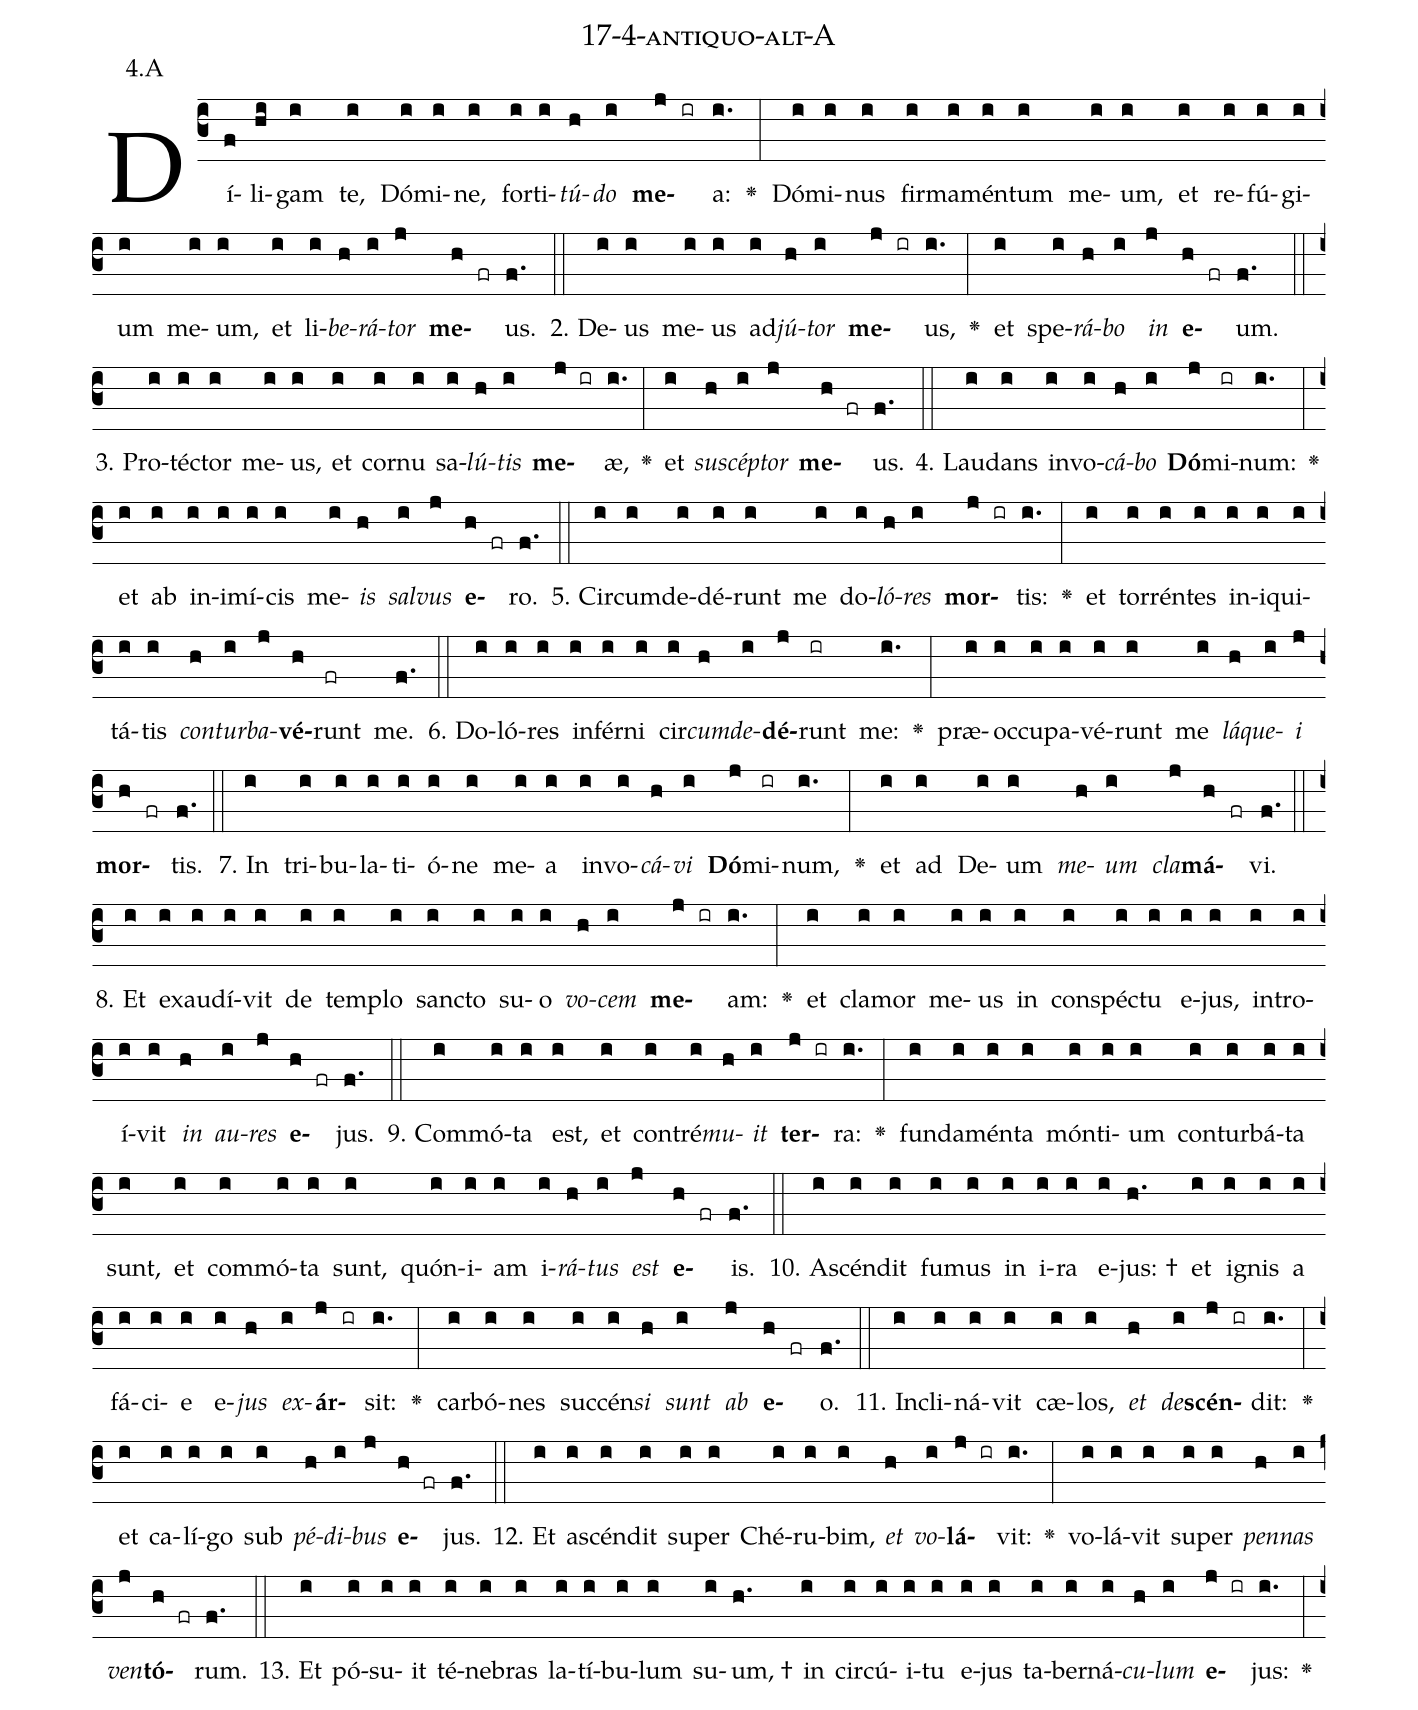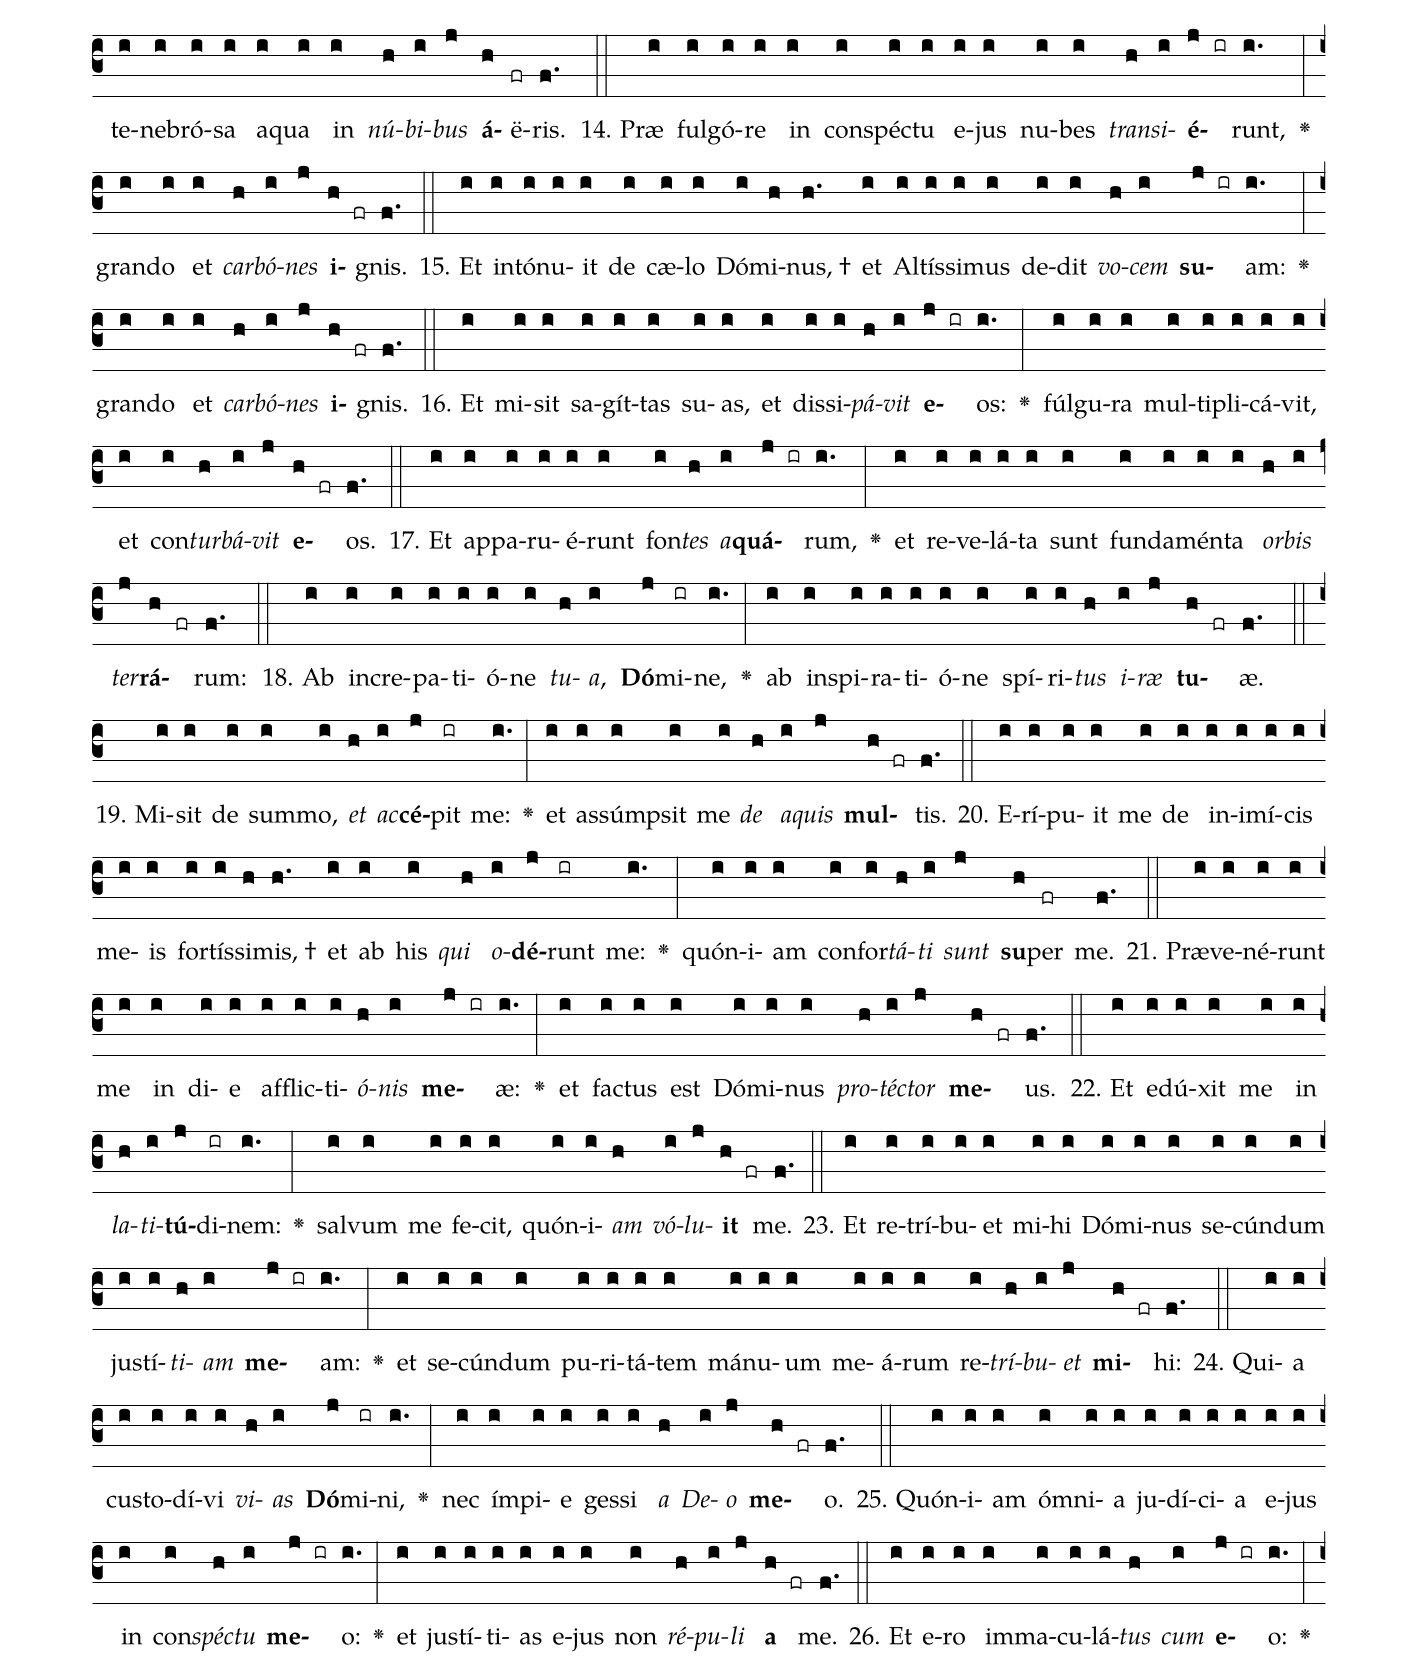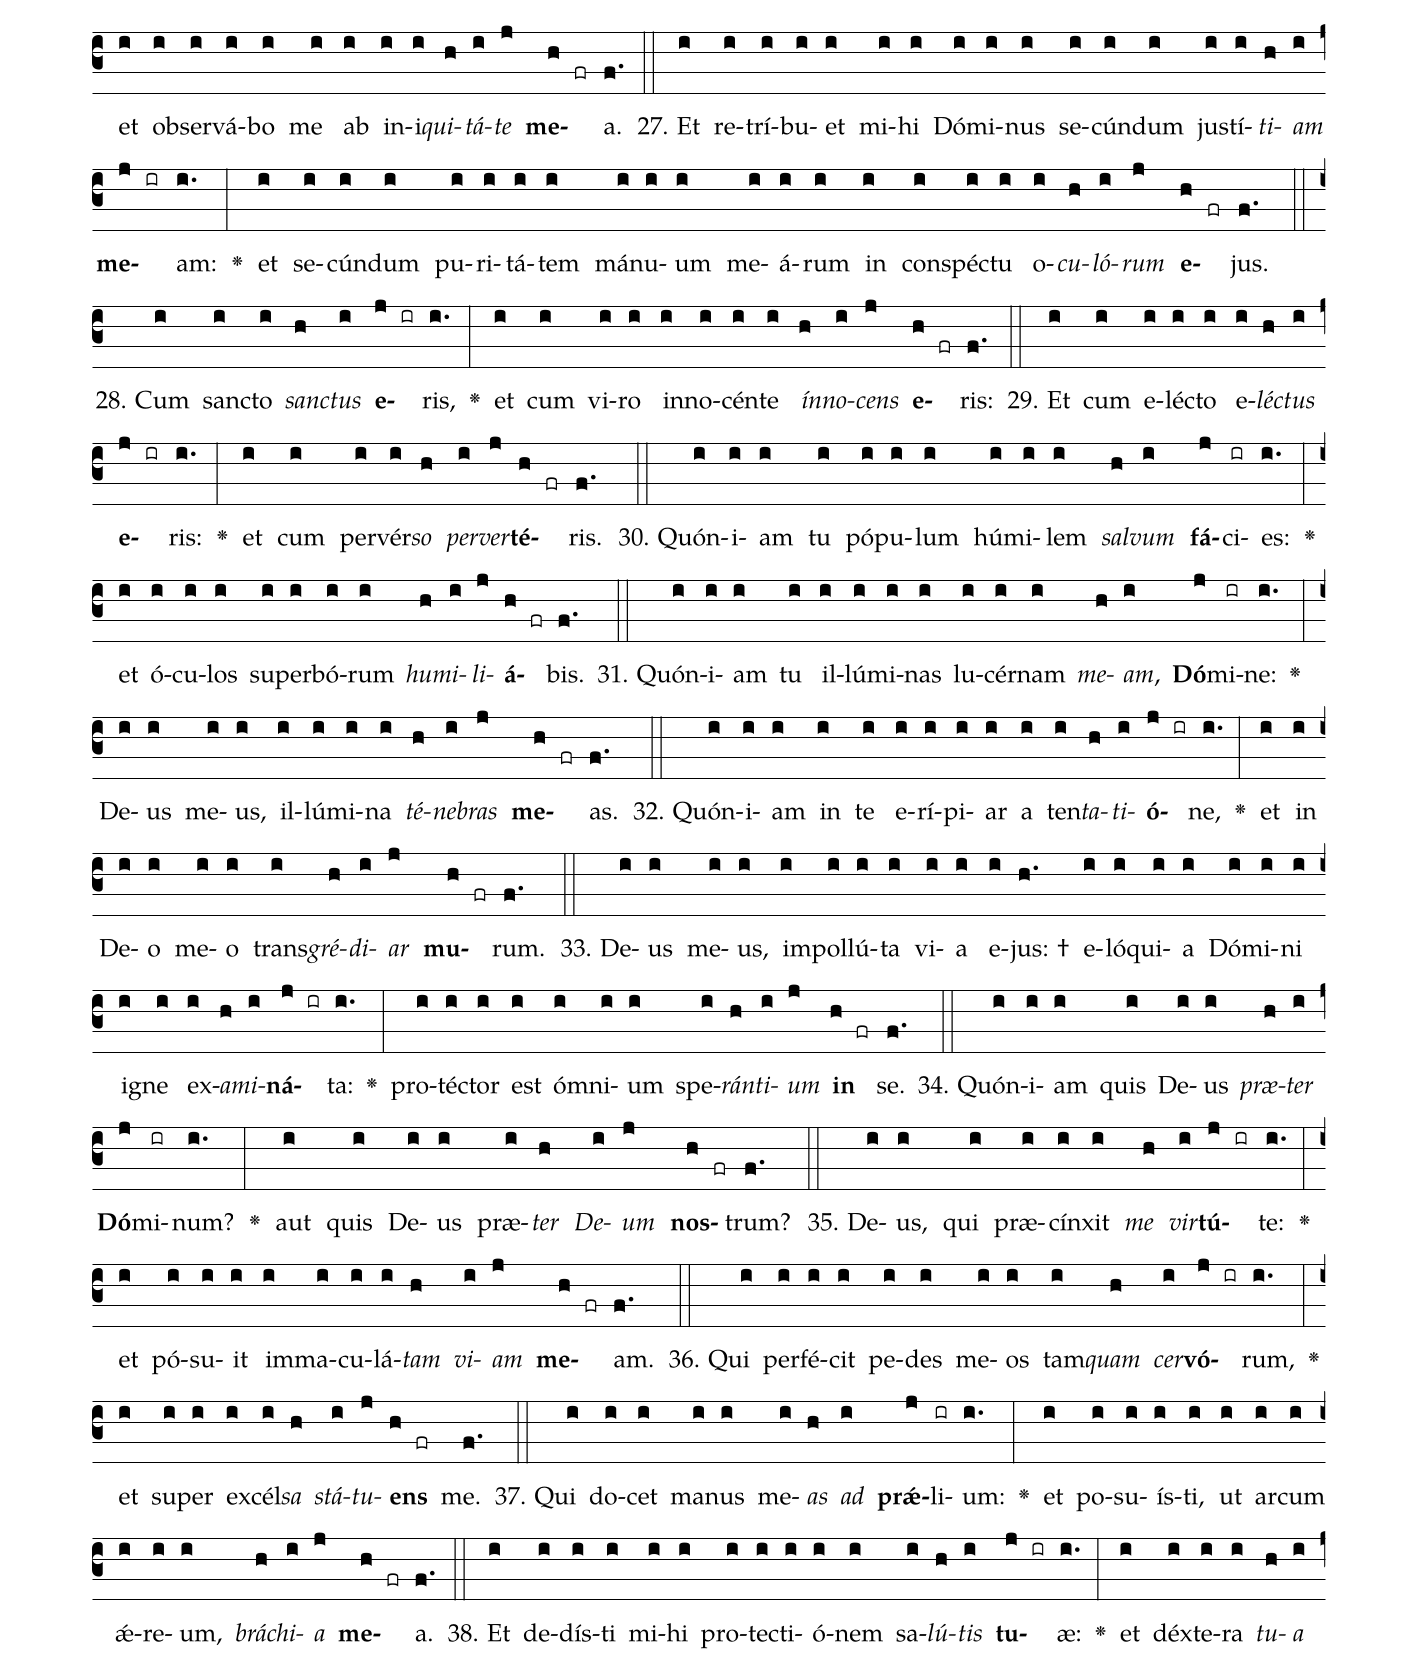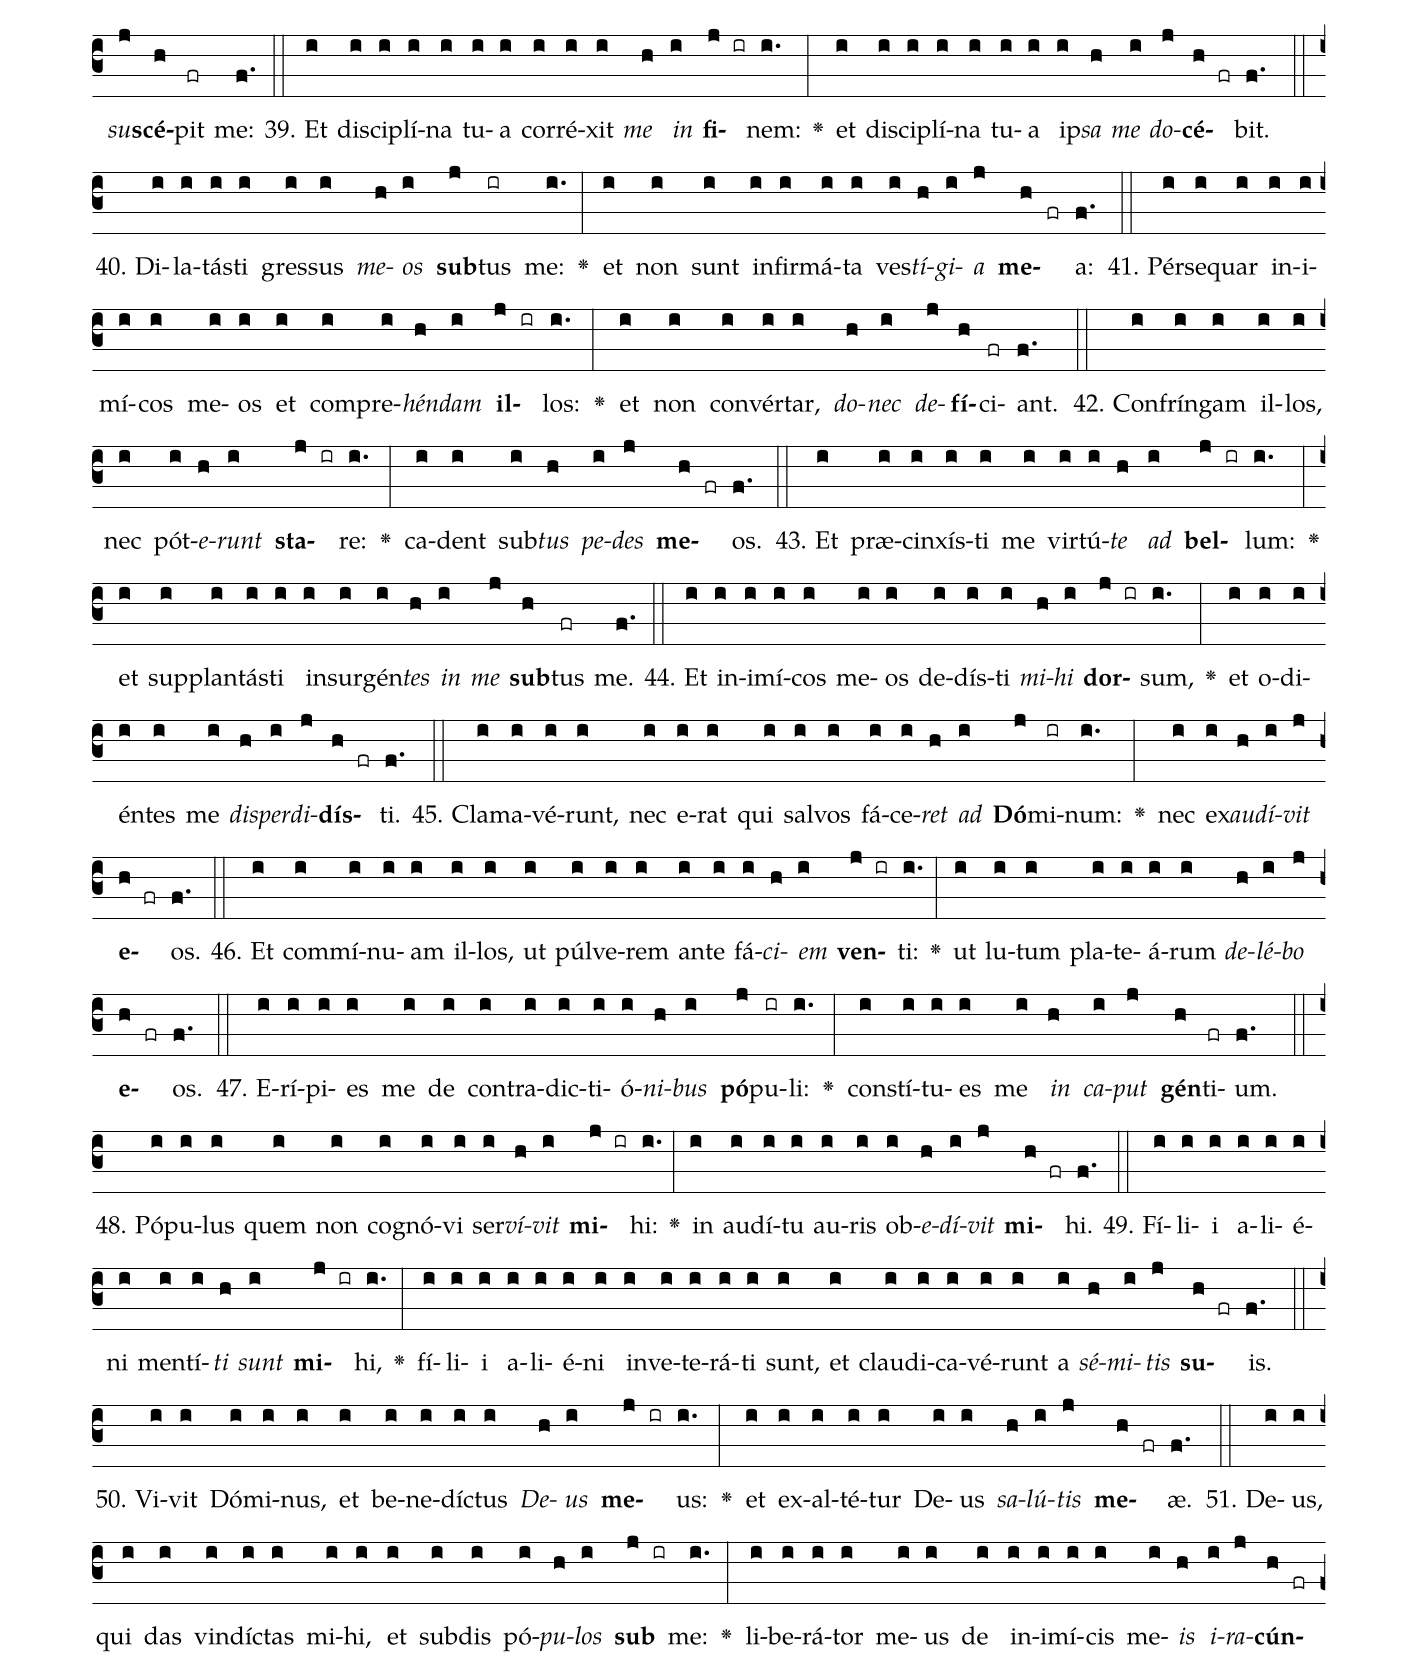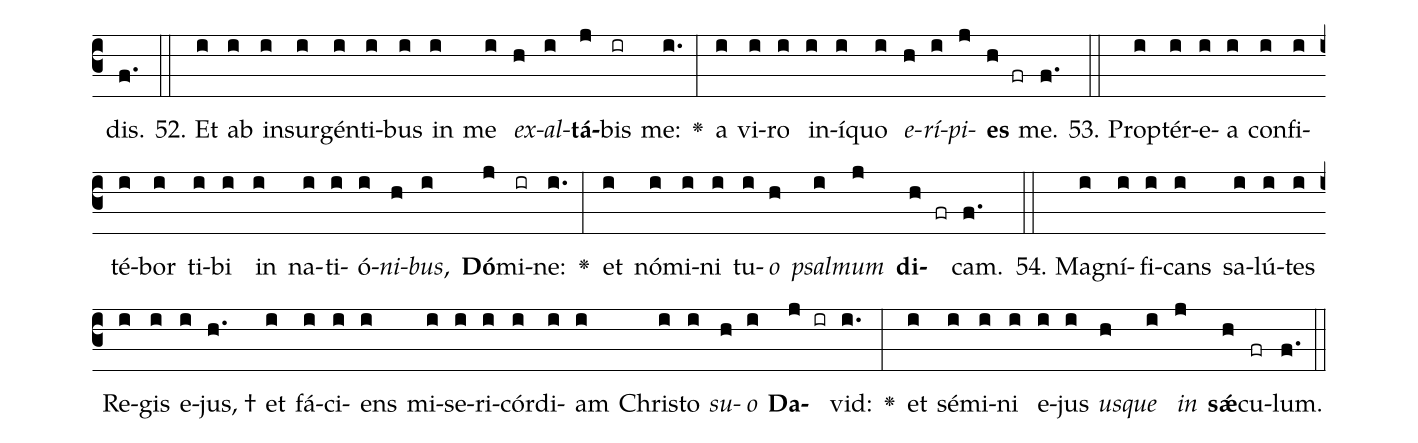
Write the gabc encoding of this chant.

name: 17-4-antiquo-alt-A;
annotation: 4.A;
%%
(c3)Dí(f)li(hi)gam(i) te,(i) Dó(i)mi(i)ne,(i) for(i)ti(i)<i>tú</i>(h)<i>do</i>(i) <b>me</b>(j ir)a:(i.) <v>\greheightstar</v>(:) Dó(i)mi(i)nus(i) fir(i)ma(i)mén(i)tum(i) me(i)um,(i) et(i) re(i)fú(i)gi(i)um(i) me(i)um,(i) et(i) li(i)<i>be</i>(h)<i>rá</i>(i)<i>tor</i>(j) <b>me</b>(h fr)us.(f.) (::)
2. De(i)us(i) me(i)us(i) ad(i)<i>jú</i>(h)<i>tor</i>(i) <b>me</b>(j ir)us,(i.) <v>\greheightstar</v>(:) et(i) spe(i)<i>rá</i>(h)<i>bo</i>(i) <i>in</i>(j) <b>e</b>(h fr)um.(f.) (::)
3. Pro(i)téc(i)tor(i) me(i)us,(i) et(i) cor(i)nu(i) sa(i)<i>lú</i>(h)<i>tis</i>(i) <b>me</b>(j ir)æ,(i.) <v>\greheightstar</v>(:) et(i) <i>su</i>(h)<i>scép</i>(i)<i>tor</i>(j) <b>me</b>(h fr)us.(f.) (::)
4. Lau(i)dans(i) in(i)vo(i)<i>cá</i>(h)<i>bo</i>(i) <b>Dó</b>(j)mi(ir)num:(i.) <v>\greheightstar</v>(:) et(i) ab(i) in(i)i(i)mí(i)cis(i) me(i)<i>is</i>(h) <i>sal</i>(i)<i>vus</i>(j) <b>e</b>(h fr)ro.(f.) (::)
5. Cir(i)cum(i)de(i)dé(i)runt(i) me(i) do(i)<i>ló</i>(h)<i>res</i>(i) <b>mor</b>(j ir)tis:(i.) <v>\greheightstar</v>(:) et(i) tor(i)rén(i)tes(i) in(i)i(i)qui(i)tá(i)tis(i) <i>con</i>(h)<i>tur</i>(i)<i>ba</i>(j)<b>vé</b>(h)runt(fr) me.(f.) (::)
6. Do(i)ló(i)res(i) in(i)fér(i)ni(i) cir(i)<i>cum</i>(h)<i>de</i>(i)<b>dé</b>(j)runt(ir) me:(i.) <v>\greheightstar</v>(:) præ(i)oc(i)cu(i)pa(i)vé(i)runt(i) me(i) <i>lá</i>(h)<i>que</i>(i)<i>i</i>(j) <b>mor</b>(h fr)tis.(f.) (::)
7. In(i) tri(i)bu(i)la(i)ti(i)ó(i)ne(i) me(i)a(i) in(i)vo(i)<i>cá</i>(h)<i>vi</i>(i) <b>Dó</b>(j)mi(ir)num,(i.) <v>\greheightstar</v>(:) et(i) ad(i) De(i)um(i) <i>me</i>(h)<i>um</i>(i) <i>cla</i>(j)<b>má</b>(h fr)vi.(f.) (::)
8. Et(i) ex(i)au(i)dí(i)vit(i) de(i) tem(i)plo(i) sanc(i)to(i) su(i)o(i) <i>vo</i>(h)<i>cem</i>(i) <b>me</b>(j ir)am:(i.) <v>\greheightstar</v>(:) et(i) cla(i)mor(i) me(i)us(i) in(i) con(i)spéc(i)tu(i) e(i)jus,(i) in(i)tro(i)í(i)vit(i) <i>in</i>(h) <i>au</i>(i)<i>res</i>(j) <b>e</b>(h fr)jus.(f.) (::)
9. Com(i)mó(i)ta(i) est,(i) et(i) con(i)tré(i)<i>mu</i>(h)<i>it</i>(i) <b>ter</b>(j ir)ra:(i.) <v>\greheightstar</v>(:) fun(i)da(i)mén(i)ta(i) món(i)ti(i)um(i) con(i)tur(i)bá(i)ta(i) sunt,(i) et(i) com(i)mó(i)ta(i) sunt,(i) quón(i)i(i)am(i) i(i)<i>rá</i>(h)<i>tus</i>(i) <i>est</i>(j) <b>e</b>(h fr)is.(f.) (::)
10. A(i)scén(i)dit(i) fu(i)mus(i) in(i) i(i)ra(i) e(i)jus: †(h.) et(i) i(i)gnis(i) a(i) fá(i)ci(i)e(i) e(i)<i>jus</i>(h) <i>ex</i>(i)<b>ár</b>(j ir)sit:(i.) <v>\greheightstar</v>(:) car(i)bó(i)nes(i) suc(i)cén(i)<i>si</i>(h) <i>sunt</i>(i) <i>ab</i>(j) <b>e</b>(h fr)o.(f.) (::)
11. In(i)cli(i)ná(i)vit(i) cæ(i)los,(i) <i>et</i>(h) <i>de</i>(i)<b>scén</b>(j ir)dit:(i.) <v>\greheightstar</v>(:) et(i) ca(i)lí(i)go(i) sub(i) <i>pé</i>(h)<i>di</i>(i)<i>bus</i>(j) <b>e</b>(h fr)jus.(f.) (::)
12. Et(i) a(i)scén(i)dit(i) su(i)per(i) Ché(i)ru(i)bim,(i) <i>et</i>(h) <i>vo</i>(i)<b>lá</b>(j ir)vit:(i.) <v>\greheightstar</v>(:) vo(i)lá(i)vit(i) su(i)per(i) <i>pen</i>(h)<i>nas</i>(i) <i>ven</i>(j)<b>tó</b>(h fr)rum.(f.) (::)
13. Et(i) pó(i)su(i)it(i) té(i)ne(i)bras(i) la(i)tí(i)bu(i)lum(i) su(i)um, †(h.) in(i) cir(i)cú(i)i(i)tu(i) e(i)jus(i) ta(i)ber(i)ná(i)<i>cu</i>(h)<i>lum</i>(i) <b>e</b>(j ir)jus:(i.) <v>\greheightstar</v>(:) te(i)ne(i)bró(i)sa(i) a(i)qua(i) in(i) <i>nú</i>(h)<i>bi</i>(i)<i>bus</i>(j) <b>á</b>(h)ë(fr)ris.(f.) (::)
14. Præ(i) ful(i)gó(i)re(i) in(i) con(i)spéc(i)tu(i) e(i)jus(i) nu(i)bes(i) <i>trans</i>(h)<i>i</i>(i)<b>é</b>(j ir)runt,(i.) <v>\greheightstar</v>(:) gran(i)do(i) et(i) <i>car</i>(h)<i>bó</i>(i)<i>nes</i>(j) <b>i</b>(h fr)gnis.(f.) (::)
15. Et(i) in(i)tó(i)nu(i)it(i) de(i) cæ(i)lo(i) Dó(i)mi(h)nus, †(h.) et(i) Al(i)tís(i)si(i)mus(i) de(i)dit(i) <i>vo</i>(h)<i>cem</i>(i) <b>su</b>(j ir)am:(i.) <v>\greheightstar</v>(:) gran(i)do(i) et(i) <i>car</i>(h)<i>bó</i>(i)<i>nes</i>(j) <b>i</b>(h fr)gnis.(f.) (::)
16. Et(i) mi(i)sit(i) sa(i)gít(i)tas(i) su(i)as,(i) et(i) dis(i)si(i)<i>pá</i>(h)<i>vit</i>(i) <b>e</b>(j ir)os:(i.) <v>\greheightstar</v>(:) fúl(i)gu(i)ra(i) mul(i)ti(i)pli(i)cá(i)vit,(i) et(i) con(i)<i>tur</i>(h)<i>bá</i>(i)<i>vit</i>(j) <b>e</b>(h fr)os.(f.) (::)
17. Et(i) ap(i)pa(i)ru(i)é(i)runt(i) fon(i)<i>tes</i>(h) <i>a</i>(i)<b>quá</b>(j ir)rum,(i.) <v>\greheightstar</v>(:) et(i) re(i)ve(i)lá(i)ta(i) sunt(i) fun(i)da(i)mén(i)ta(i) <i>or</i>(h)<i>bis</i>(i) <i>ter</i>(j)<b>rá</b>(h fr)rum:(f.) (::)
18. Ab(i) in(i)cre(i)pa(i)ti(i)ó(i)ne(i) <i>tu</i>(h)<i>a</i>,(i) <b>Dó</b>(j)mi(ir)ne,(i.) <v>\greheightstar</v>(:) ab(i) in(i)spi(i)ra(i)ti(i)ó(i)ne(i) spí(i)ri(i)<i>tus</i>(h) <i>i</i>(i)<i>ræ</i>(j) <b>tu</b>(h fr)æ.(f.) (::)
19. Mi(i)sit(i) de(i) sum(i)mo,(i) <i>et</i>(h) <i>ac</i>(i)<b>cé</b>(j)pit(ir) me:(i.) <v>\greheightstar</v>(:) et(i) as(i)súmp(i)sit(i) me(i) <i>de</i>(h) <i>a</i>(i)<i>quis</i>(j) <b>mul</b>(h fr)tis.(f.) (::)
20. E(i)rí(i)pu(i)it(i) me(i) de(i) in(i)i(i)mí(i)cis(i) me(i)is(i) for(i)tís(i)si(h)mis, †(h.) et(i) ab(i) his(i) <i>qui</i>(h) <i>o</i>(i)<b>dé</b>(j)runt(ir) me:(i.) <v>\greheightstar</v>(:) quón(i)i(i)am(i) con(i)for(i)<i>tá</i>(h)<i>ti</i>(i) <i>sunt</i>(j) <b>su</b>(h)per(fr) me.(f.) (::)
21. Præ(i)ve(i)né(i)runt(i) me(i) in(i) di(i)e(i) af(i)flic(i)ti(i)<i>ó</i>(h)<i>nis</i>(i) <b>me</b>(j ir)æ:(i.) <v>\greheightstar</v>(:) et(i) fac(i)tus(i) est(i) Dó(i)mi(i)nus(i) <i>pro</i>(h)<i>téc</i>(i)<i>tor</i>(j) <b>me</b>(h fr)us.(f.) (::)
22. Et(i) e(i)dú(i)xit(i) me(i) in(i) <i>la</i>(h)<i>ti</i>(i)<b>tú</b>(j)di(ir)nem:(i.) <v>\greheightstar</v>(:) sal(i)vum(i) me(i) fe(i)cit,(i) quón(i)i(i)<i>am</i>(h) <i>vó</i>(i)<i>lu</i>(j)<b>it</b>(h fr) me.(f.) (::)
23. Et(i) re(i)trí(i)bu(i)et(i) mi(i)hi(i) Dó(i)mi(i)nus(i) se(i)cún(i)dum(i) jus(i)tí(i)<i>ti</i>(h)<i>am</i>(i) <b>me</b>(j ir)am:(i.) <v>\greheightstar</v>(:) et(i) se(i)cún(i)dum(i) pu(i)ri(i)tá(i)tem(i) má(i)nu(i)um(i) me(i)á(i)rum(i) re(i)<i>trí</i>(h)<i>bu</i>(i)<i>et</i>(j) <b>mi</b>(h fr)hi:(f.) (::)
24. Qui(i)a(i) cus(i)to(i)dí(i)vi(i) <i>vi</i>(h)<i>as</i>(i) <b>Dó</b>(j)mi(ir)ni,(i.) <v>\greheightstar</v>(:) nec(i) ím(i)pi(i)e(i) ges(i)si(i) <i>a</i>(h) <i>De</i>(i)<i>o</i>(j) <b>me</b>(h fr)o.(f.) (::)
25. Quón(i)i(i)am(i) óm(i)ni(i)a(i) ju(i)dí(i)ci(i)a(i) e(i)jus(i) in(i) con(i)<i>spéc</i>(h)<i>tu</i>(i) <b>me</b>(j ir)o:(i.) <v>\greheightstar</v>(:) et(i) jus(i)tí(i)ti(i)as(i) e(i)jus(i) non(i) <i>ré</i>(h)<i>pu</i>(i)<i>li</i>(j) <b>a</b>(h fr) me.(f.) (::)
26. Et(i) e(i)ro(i) im(i)ma(i)cu(i)lá(i)<i>tus</i>(h) <i>cum</i>(i) <b>e</b>(j ir)o:(i.) <v>\greheightstar</v>(:) et(i) ob(i)ser(i)vá(i)bo(i) me(i) ab(i) in(i)i(i)<i>qui</i>(h)<i>tá</i>(i)<i>te</i>(j) <b>me</b>(h fr)a.(f.) (::)
27. Et(i) re(i)trí(i)bu(i)et(i) mi(i)hi(i) Dó(i)mi(i)nus(i) se(i)cún(i)dum(i) jus(i)tí(i)<i>ti</i>(h)<i>am</i>(i) <b>me</b>(j ir)am:(i.) <v>\greheightstar</v>(:) et(i) se(i)cún(i)dum(i) pu(i)ri(i)tá(i)tem(i) má(i)nu(i)um(i) me(i)á(i)rum(i) in(i) con(i)spéc(i)tu(i) o(i)<i>cu</i>(h)<i>ló</i>(i)<i>rum</i>(j) <b>e</b>(h fr)jus.(f.) (::)
28. Cum(i) sanc(i)to(i) <i>sanc</i>(h)<i>tus</i>(i) <b>e</b>(j ir)ris,(i.) <v>\greheightstar</v>(:) et(i) cum(i) vi(i)ro(i) in(i)no(i)cén(i)te(i) <i>ín</i>(h)<i>no</i>(i)<i>cens</i>(j) <b>e</b>(h fr)ris:(f.) (::)
29. Et(i) cum(i) e(i)léc(i)to(i) e(i)<i>léc</i>(h)<i>tus</i>(i) <b>e</b>(j ir)ris:(i.) <v>\greheightstar</v>(:) et(i) cum(i) per(i)vér(i)<i>so</i>(h) <i>per</i>(i)<i>ver</i>(j)<b>té</b>(h fr)ris.(f.) (::)
30. Quón(i)i(i)am(i) tu(i) pó(i)pu(i)lum(i) hú(i)mi(i)lem(i) <i>sal</i>(h)<i>vum</i>(i) <b>fá</b>(j)ci(ir)es:(i.) <v>\greheightstar</v>(:) et(i) ó(i)cu(i)los(i) su(i)per(i)bó(i)rum(i) <i>hu</i>(h)<i>mi</i>(i)<i>li</i>(j)<b>á</b>(h fr)bis.(f.) (::)
31. Quón(i)i(i)am(i) tu(i) il(i)lú(i)mi(i)nas(i) lu(i)cér(i)nam(i) <i>me</i>(h)<i>am</i>,(i) <b>Dó</b>(j)mi(ir)ne:(i.) <v>\greheightstar</v>(:) De(i)us(i) me(i)us,(i) il(i)lú(i)mi(i)na(i) <i>té</i>(h)<i>ne</i>(i)<i>bras</i>(j) <b>me</b>(h fr)as.(f.) (::)
32. Quón(i)i(i)am(i) in(i) te(i) e(i)rí(i)pi(i)ar(i) a(i) ten(i)<i>ta</i>(h)<i>ti</i>(i)<b>ó</b>(j ir)ne,(i.) <v>\greheightstar</v>(:) et(i) in(i) De(i)o(i) me(i)o(i) trans(i)<i>gré</i>(h)<i>di</i>(i)<i>ar</i>(j) <b>mu</b>(h fr)rum.(f.) (::)
33. De(i)us(i) me(i)us,(i) im(i)pol(i)lú(i)ta(i) vi(i)a(i) e(i)jus: †(h.) e(i)ló(i)qui(i)a(i) Dó(i)mi(i)ni(i) i(i)gne(i) ex(i)<i>a</i>(h)<i>mi</i>(i)<b>ná</b>(j ir)ta:(i.) <v>\greheightstar</v>(:) pro(i)téc(i)tor(i) est(i) óm(i)ni(i)um(i) spe(i)<i>rán</i>(h)<i>ti</i>(i)<i>um</i>(j) <b>in</b>(h fr) se.(f.) (::)
34. Quón(i)i(i)am(i) quis(i) De(i)us(i) <i>præ</i>(h)<i>ter</i>(i) <b>Dó</b>(j)mi(ir)num?(i.) <v>\greheightstar</v>(:) aut(i) quis(i) De(i)us(i) præ(i)<i>ter</i>(h) <i>De</i>(i)<i>um</i>(j) <b>nos</b>(h fr)trum?(f.) (::)
35. De(i)us,(i) qui(i) præ(i)cín(i)xit(i) <i>me</i>(h) <i>vir</i>(i)<b>tú</b>(j ir)te:(i.) <v>\greheightstar</v>(:) et(i) pó(i)su(i)it(i) im(i)ma(i)cu(i)lá(i)<i>tam</i>(h) <i>vi</i>(i)<i>am</i>(j) <b>me</b>(h fr)am.(f.) (::)
36. Qui(i) per(i)fé(i)cit(i) pe(i)des(i) me(i)os(i) tam(i)<i>quam</i>(h) <i>cer</i>(i)<b>vó</b>(j ir)rum,(i.) <v>\greheightstar</v>(:) et(i) su(i)per(i) ex(i)cél(i)<i>sa</i>(h) <i>stá</i>(i)<i>tu</i>(j)<b>ens</b>(h fr) me.(f.) (::)
37. Qui(i) do(i)cet(i) ma(i)nus(i) me(i)<i>as</i>(h) <i>ad</i>(i) <b>prǽ</b>(j)li(ir)um:(i.) <v>\greheightstar</v>(:) et(i) po(i)su(i)ís(i)ti,(i) ut(i) ar(i)cum(i) ǽ(i)re(i)um,(i) <i>brá</i>(h)<i>chi</i>(i)<i>a</i>(j) <b>me</b>(h fr)a.(f.) (::)
38. Et(i) de(i)dís(i)ti(i) mi(i)hi(i) pro(i)tec(i)ti(i)ó(i)nem(i) sa(i)<i>lú</i>(h)<i>tis</i>(i) <b>tu</b>(j ir)æ:(i.) <v>\greheightstar</v>(:) et(i) déx(i)te(i)ra(i) <i>tu</i>(h)<i>a</i>(i) <i>su</i>(j)<b>scé</b>(h)pit(fr) me:(f.) (::)
39. Et(i) di(i)sci(i)plí(i)na(i) tu(i)a(i) cor(i)ré(i)xit(i) <i>me</i>(h) <i>in</i>(i) <b>fi</b>(j ir)nem:(i.) <v>\greheightstar</v>(:) et(i) di(i)sci(i)plí(i)na(i) tu(i)a(i) ip(i)<i>sa</i>(h) <i>me</i>(i) <i>do</i>(j)<b>cé</b>(h fr)bit.(f.) (::)
40. Di(i)la(i)tás(i)ti(i) gres(i)sus(i) <i>me</i>(h)<i>os</i>(i) <b>sub</b>(j)tus(ir) me:(i.) <v>\greheightstar</v>(:) et(i) non(i) sunt(i) in(i)fir(i)má(i)ta(i) ves(i)<i>tí</i>(h)<i>gi</i>(i)<i>a</i>(j) <b>me</b>(h fr)a:(f.) (::)
41. Pér(i)se(i)quar(i) in(i)i(i)mí(i)cos(i) me(i)os(i) et(i) com(i)pre(i)<i>hén</i>(h)<i>dam</i>(i) <b>il</b>(j ir)los:(i.) <v>\greheightstar</v>(:) et(i) non(i) con(i)vér(i)tar,(i) <i>do</i>(h)<i>nec</i>(i) <i>de</i>(j)<b>fí</b>(h)ci(fr)ant.(f.) (::)
42. Con(i)frín(i)gam(i) il(i)los,(i) nec(i) pót(i)<i>e</i>(h)<i>runt</i>(i) <b>sta</b>(j ir)re:(i.) <v>\greheightstar</v>(:) ca(i)dent(i) sub(i)<i>tus</i>(h) <i>pe</i>(i)<i>des</i>(j) <b>me</b>(h fr)os.(f.) (::)
43. Et(i) præ(i)cin(i)xís(i)ti(i) me(i) vir(i)tú(i)<i>te</i>(h) <i>ad</i>(i) <b>bel</b>(j ir)lum:(i.) <v>\greheightstar</v>(:) et(i) sup(i)plan(i)tás(i)ti(i) in(i)sur(i)gén(i)<i>tes</i>(h) <i>in</i>(i) <i>me</i>(j) <b>sub</b>(h)tus(fr) me.(f.) (::)
44. Et(i) in(i)i(i)mí(i)cos(i) me(i)os(i) de(i)dís(i)ti(i) <i>mi</i>(h)<i>hi</i>(i) <b>dor</b>(j ir)sum,(i.) <v>\greheightstar</v>(:) et(i) o(i)di(i)én(i)tes(i) me(i) <i>dis</i>(h)<i>per</i>(i)<i>di</i>(j)<b>dís</b>(h fr)ti.(f.) (::)
45. Cla(i)ma(i)vé(i)runt,(i) nec(i) e(i)rat(i) qui(i) sal(i)vos(i) fá(i)ce(i)<i>ret</i>(h) <i>ad</i>(i) <b>Dó</b>(j)mi(ir)num:(i.) <v>\greheightstar</v>(:) nec(i) ex(i)<i>au</i>(h)<i>dí</i>(i)<i>vit</i>(j) <b>e</b>(h fr)os.(f.) (::)
46. Et(i) com(i)mí(i)nu(i)am(i) il(i)los,(i) ut(i) púl(i)ve(i)rem(i) an(i)te(i) fá(i)<i>ci</i>(h)<i>em</i>(i) <b>ven</b>(j ir)ti:(i.) <v>\greheightstar</v>(:) ut(i) lu(i)tum(i) pla(i)te(i)á(i)rum(i) <i>de</i>(h)<i>lé</i>(i)<i>bo</i>(j) <b>e</b>(h fr)os.(f.) (::)
47. E(i)rí(i)pi(i)es(i) me(i) de(i) con(i)tra(i)dic(i)ti(i)ó(i)<i>ni</i>(h)<i>bus</i>(i) <b>pó</b>(j)pu(ir)li:(i.) <v>\greheightstar</v>(:) con(i)stí(i)tu(i)es(i) me(i) <i>in</i>(h) <i>ca</i>(i)<i>put</i>(j) <b>gén</b>(h)ti(fr)um.(f.) (::)
48. Pó(i)pu(i)lus(i) quem(i) non(i) co(i)gnó(i)vi(i) ser(i)<i>ví</i>(h)<i>vit</i>(i) <b>mi</b>(j ir)hi:(i.) <v>\greheightstar</v>(:) in(i) au(i)dí(i)tu(i) au(i)ris(i) ob(i)<i>e</i>(h)<i>dí</i>(i)<i>vit</i>(j) <b>mi</b>(h fr)hi.(f.) (::)
49. Fí(i)li(i)i(i) a(i)li(i)é(i)ni(i) men(i)tí(i)<i>ti</i>(h) <i>sunt</i>(i) <b>mi</b>(j ir)hi,(i.) <v>\greheightstar</v>(:) fí(i)li(i)i(i) a(i)li(i)é(i)ni(i) in(i)ve(i)te(i)rá(i)ti(i) sunt,(i) et(i) clau(i)di(i)ca(i)vé(i)runt(i) a(i) <i>sé</i>(h)<i>mi</i>(i)<i>tis</i>(j) <b>su</b>(h fr)is.(f.) (::)
50. Vi(i)vit(i) Dó(i)mi(i)nus,(i) et(i) be(i)ne(i)díc(i)tus(i) <i>De</i>(h)<i>us</i>(i) <b>me</b>(j ir)us:(i.) <v>\greheightstar</v>(:) et(i) ex(i)al(i)té(i)tur(i) De(i)us(i) <i>sa</i>(h)<i>lú</i>(i)<i>tis</i>(j) <b>me</b>(h fr)æ.(f.) (::)
51. De(i)us,(i) qui(i) das(i) vin(i)díc(i)tas(i) mi(i)hi,(i) et(i) sub(i)dis(i) pó(i)<i>pu</i>(h)<i>los</i>(i) <b>sub</b>(j ir) me:(i.) <v>\greheightstar</v>(:) li(i)be(i)rá(i)tor(i) me(i)us(i) de(i) in(i)i(i)mí(i)cis(i) me(i)<i>is</i>(h) <i>i</i>(i)<i>ra</i>(j)<b>cún</b>(h fr)dis.(f.) (::)
52. Et(i) ab(i) in(i)sur(i)gén(i)ti(i)bus(i) in(i) me(i) <i>ex</i>(h)<i>al</i>(i)<b>tá</b>(j)bis(ir) me:(i.) <v>\greheightstar</v>(:) a(i) vi(i)ro(i) in(i)í(i)quo(i) <i>e</i>(h)<i>rí</i>(i)<i>pi</i>(j)<b>es</b>(h fr) me.(f.) (::)
53. Prop(i)tér(i)e(i)a(i) con(i)fi(i)té(i)bor(i) ti(i)bi(i) in(i) na(i)ti(i)ó(i)<i>ni</i>(h)<i>bus</i>,(i) <b>Dó</b>(j)mi(ir)ne:(i.) <v>\greheightstar</v>(:) et(i) nó(i)mi(i)ni(i) tu(i)<i>o</i>(h) <i>psal</i>(i)<i>mum</i>(j) <b>di</b>(h fr)cam.(f.) (::)
54. Ma(i)gní(i)fi(i)cans(i) sa(i)lú(i)tes(i) Re(i)gis(i) e(i)jus, †(h.) et(i) fá(i)ci(i)ens(i) mi(i)se(i)ri(i)cór(i)di(i)am(i) Chris(i)to(i) <i>su</i>(h)<i>o</i>(i) <b>Da</b>(j ir)vid:(i.) <v>\greheightstar</v>(:) et(i) sé(i)mi(i)ni(i) e(i)jus(i) <i>us</i>(h)<i>que</i>(i) <i>in</i>(j) <b>sǽ</b>(h)cu(fr)lum.(f.) (::)
